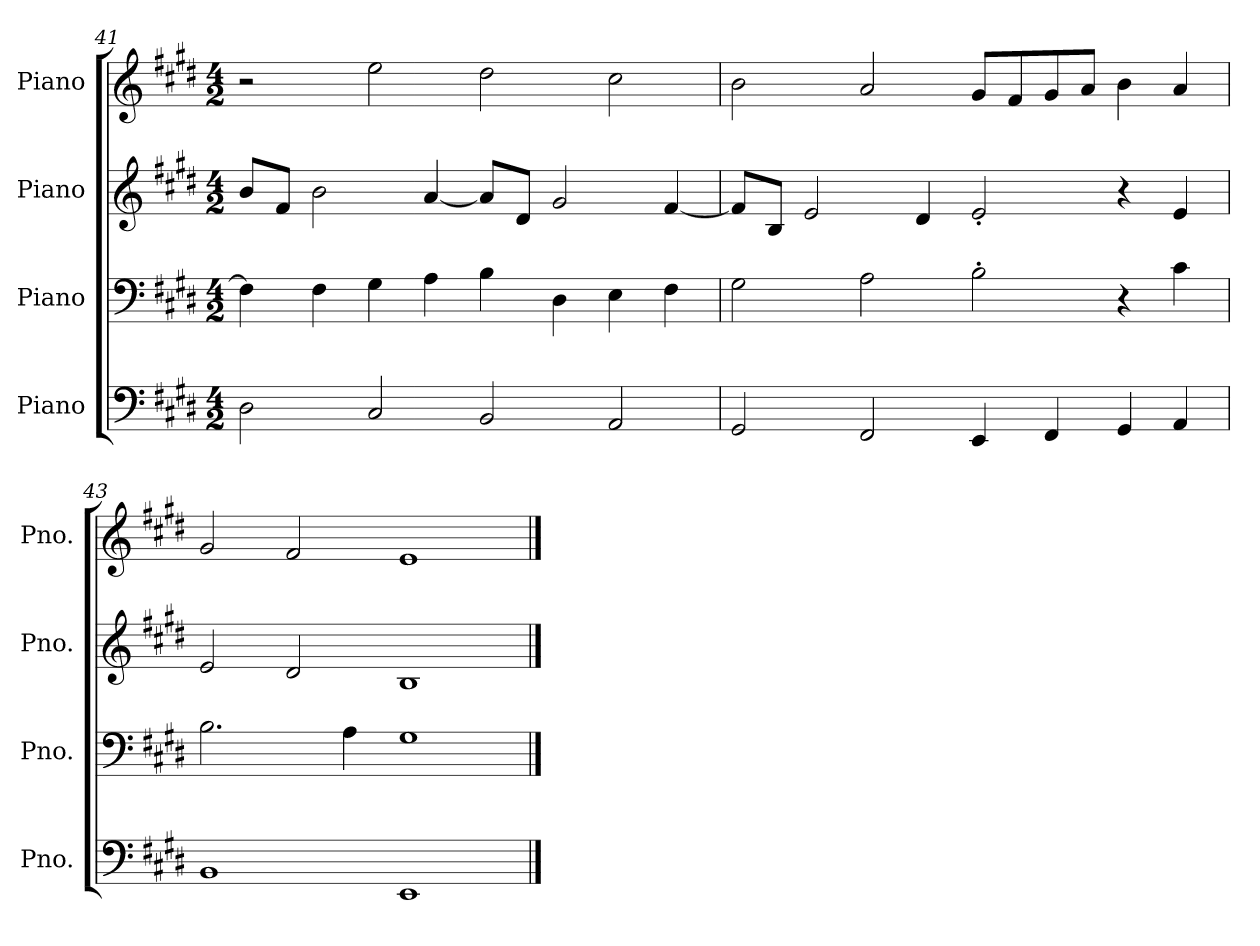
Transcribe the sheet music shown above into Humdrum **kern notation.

**kern	**kern	**kern	**kern
*part4	*part3	*part2	*part1
*staff4	*staff3	*staff2	*staff1
*I"Piano	*I"Piano	*I"Piano	*I"Piano
*I'Pno.	*I'Pno.	*I'Pno.	*I'Pno.
!!LO:LB:g=z
*clefF4	*clefF4	*clefG2	*clefG2
*k[f#c#g#d#]	*k[f#c#g#d#]	*k[f#c#g#d#]	*k[f#c#g#d#]
*M4/2	*M4/2	*M4/2	*M4/2
=41	=41	=41	=41
2D#\	4F#\]	8b/L	2r
.	.	8f#/J	.
.	4F#\	2b\	.
2C#/	4G#\	.	2ee\
.	4A\	[4a/	.
2BB/	4B\	8a/L]	2dd#\
.	.	8d#/J	.
.	4D#\	2g#/	.
2AA/	4E\	.	2cc#\
.	4F#\	[4f#/	.
=42	=42	=42	=42
2GG#/	2G#\	8f#/L]	2b\
.	.	8B/J	.
.	.	2e/	.
2FF#/	2A\	.	2a/
.	.	4d#/	.
4EE/	2B'\	2e'/	8g#/L
.	.	.	8f#/
4FF#/	.	.	8g#/
.	.	.	8a/J
4GG#/	4r	4r	4b\
4AA/	4c#\	4e/	4a/
=43	=43	=43	=43
1BB	2.B\	2e/	2g#/
.	.	2d#/	2f#/
.	4A\	.	.
1EE	1G#	1B	1e
==	==	==	==
*-	*-	*-	*-
